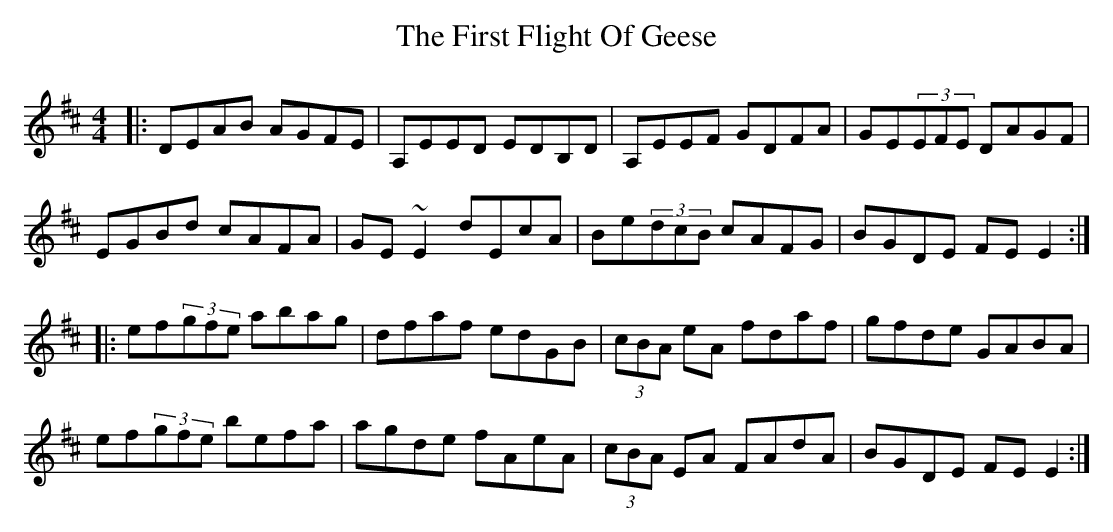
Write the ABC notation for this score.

X:1
T: The First Flight Of Geese
M: 4/4
L: 1/8
K: Dmaj
|:DEAB AGFE|A,EED EDB,D|A,EEF GDFA|GE(3EFE DAGF|
EGBd cAFA|GE~E2 dEcA|Be(3dcB cAFG|BGDE FEE2:|
|:ef(3gfe abag|dfaf edGB|(3cBA eA fdaf|gfde GABA|
ef(3gfe befa|agde fAeA|(3cBA EA FAdA|BGDE FEE2:|
